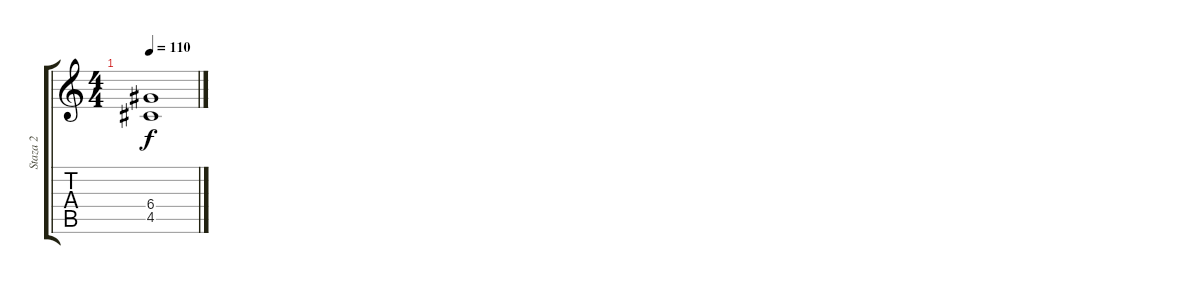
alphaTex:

\track ("Staza 2" "Staza 2") {instrument overdrivenguitar}
\staff {score tabs}
\tuning (E4 B3 G3 D3 A2 E2) {hide}
\ts (4 4)
\tempo 110
\clef g2
\ks c
(6.4 4.5).1{dy f}
